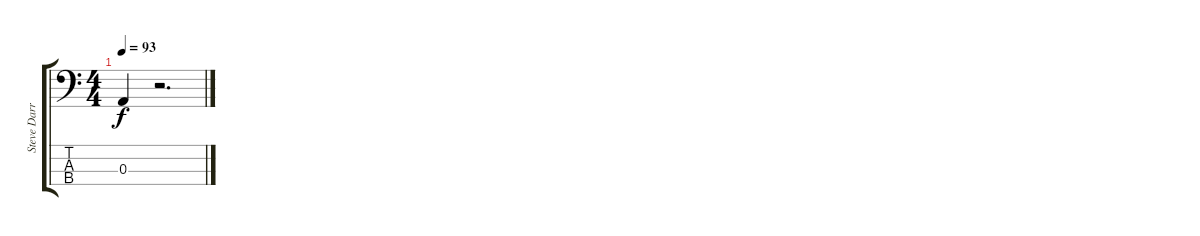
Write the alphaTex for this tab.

\track ("Steve Darrow" "Steve Darr") {instrument electricbassfinger}
\staff {score tabs}
\tuning (G2 D2 A1 E1) {hide}
\ts (4 4)
\tempo 93
\clef f4
\ks c
0.3.4{dy f} r.2{d}
